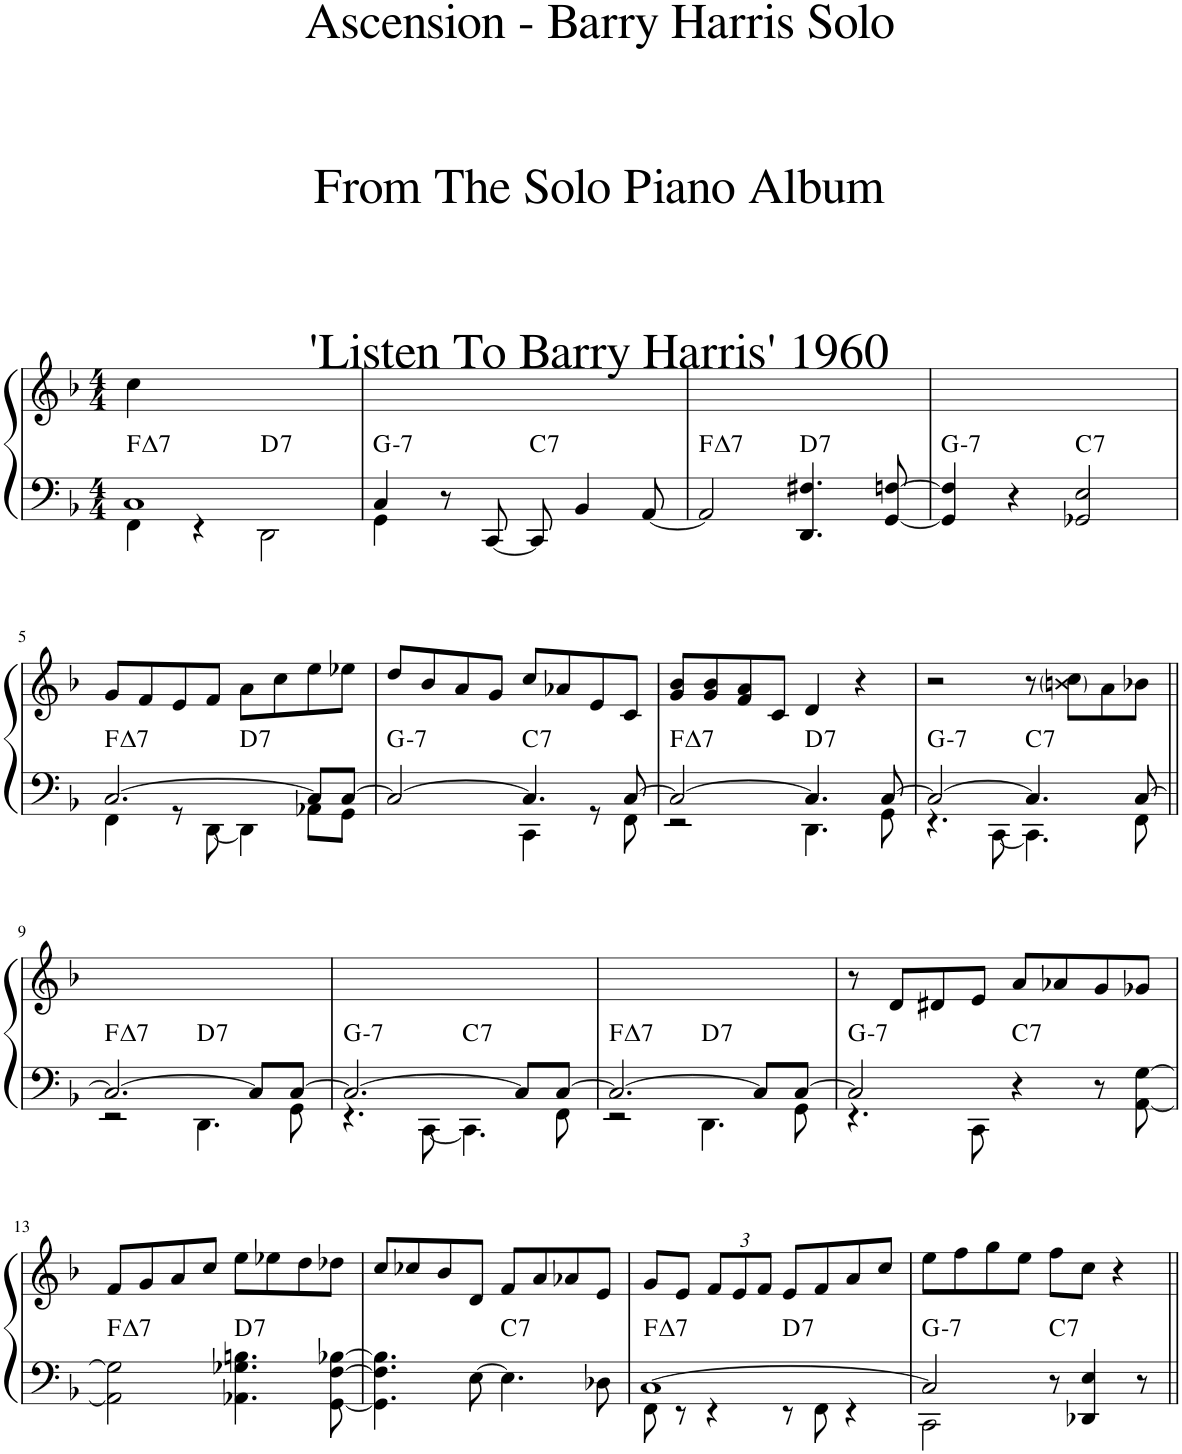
**kern	**kern	**harte
*part1	*part1	*part1
*staff2	*staff1	*
*I"Piano	*	*
*I'Pno.	*	*
*clefF4	*clefG2	*
*k[b-]	*k[b-]	*
*M4/4	*M4/4	*
=1	=1	=1
*^	*	*
!	!	!	!LO:H:kt=7
1C	4FF\	4cc\	F:maj7
.	4r	4ryy	.
!	!	!	!LO:H:kt=7
.	2DD\	2ryy	D:7
=2	=2	=2	=2
!	!	!	!LO:H:kt=7
*	*	*^	*
4C/	4GG\	1ryy	2ryy	G:min7
8r	2.ryy	.	.	.
[8CC/	.	.	.	.
!	!	!	!	!LO:H:kt=7
8CC/]	.	.	2ryy	C:7
4BB-/	.	.	.	.
[8AA/	.	.	.	.
*v	*v	*	*	*
=3	=3	=3	=3
!	!	!	!LO:H:kt=7
2AA/]	1ryy	2ryy	F:maj7
!	!	!	!LO:H:kt=7
4.DD/ 4.F#X/	.	2ryy	D:7
[8GG/ [8Fn/	.	.	.
=4	=4	=4	=4
!	!	!	!LO:H:kt=7
4GG/] 4F/]	1ryy	2ryy	G:min7
4r	.	.	.
!	!	!	!LO:H:kt=7
2GG-X/ 2E/	.	2ryy	C:7
!!LO:LB:g=z
=5	=5	=5	=5
*^	*	*	*
!	!	!	!	!LO:H:kt=7
*	*	*v	*v	*
[2.C/	4FF\	8g/L	F:maj7
.	.	8f/	.
.	8r	8e/	.
.	[8DD\	8f/J	.
!	!	!	!LO:H:kt=7
.	4DD\]	8a\L	D:7
.	.	8cc\	.
8C/L]	8AA-X\L	8ee\	.
[8C/J	8GG\J	8ee-X\J	.
=6	=6	=6	=6
!	!	!	!LO:H:kt=7
2C/_	2ryy	8dd/L	G:min7
.	.	8b-/	.
.	.	8a/	.
.	.	8g/J	.
!	!	!	!LO:H:kt=7
4.C/]	4CC\	8cc/L	C:7
.	.	8a-X/	.
.	8r	8e/	.
[8C/	8FF\	8c/J	.
=7	=7	=7	=7
!	!	!	!LO:H:kt=7
2C/_	2r	8g/ 8b-/L	F:maj7
.	.	8g/ 8b-/	.
.	.	8f/ 8a/	.
.	.	8c/J	.
!	!	!	!LO:H:kt=7
4.C/]	4.DD\	4d/	D:7
.	.	4r	.
[8C/	8GG\	.	.
=8	=8	=8	=8
!	!	!	!LO:H:kt=7
2C/_	4.r	2r	G:min7
.	[8CC\	.	.
!	!	!	!LO:H:kt=7
4.C/]	4.CC\]	8r	C:7
.	.	8bn\ 8cc\L	.
.	.	8a\	.
[8C/	8FF\	8b-X\J	.
!!LO:LB:g=z
=9||	=9||	=9||	=9||
!	!	!	!LO:H:kt=7
*	*	*^	*
2.C/_	2r	1ryy	2ryy	F:maj7
!	!	!	!	!LO:H:kt=7
.	4.DD\	.	2ryy	D:7
8C/L]	.	.	.	.
[8C/J	8GG\	.	.	.
=10	=10	=10	=10	=10
!	!	!	!	!LO:H:kt=7
2.C/_	4.r	1ryy	2ryy	G:min7
.	[8CC\	.	.	.
!	!	!	!	!LO:H:kt=7
.	4.CC\]	.	2ryy	C:7
8C/L]	.	.	.	.
[8C/J	8FF\	.	.	.
=11	=11	=11	=11	=11
!	!	!	!	!LO:H:kt=7
2.C/_	2r	1ryy	2ryy	F:maj7
!	!	!	!	!LO:H:kt=7
.	4.DD\	.	2ryy	D:7
8C/L]	.	.	.	.
[8C/J	8GG\	.	.	.
=12	=12	=12	=12	=12
!	!	!	!	!LO:H:kt=7
*	*	*v	*v	*
2C/]	4.r	8r	G:min7
.	.	8d/L	.
.	.	8d#X/	.
.	8CC\	8e/J	.
!	!	!	!LO:H:kt=7
4r	2ryy	8a/L	C:7
.	.	8a-X/	.
8r	.	8g/	.
[8AA\ [8G\	.	8g-X/J	.
*v	*v	*	*
!!LO:LB:g=z
=13	=13	=13
!	!	!LO:H:kt=7
2AA\] 2G\]	8f/L	F:maj7
.	8g/	.
.	8a/	.
.	8cc/J	.
!	!	!LO:H:kt=7
4.AA-X\ 4.G-X\ 4.Bn\	8ee\L	D:7
.	8ee-X\	.
.	8dd\	.
[8GG\ [8F\ [8B-X\	8dd-X\J	.
=14	=14	=14
4.GG\] 4.F\] 4.B-\]	8cc/L	.
.	8cc-X/	.
.	8b-/	.
[8E\	8d/J	.
!	!	!LO:H:kt=7
4.E\]	8f/L	C:7
.	8a/	.
.	8a-X/	.
8D-X\	8e/J	.
=15	=15	=15
*^	*	*
!	!	!	!LO:H:kt=7
[1C	8FF\	8g/L	F:maj7
.	8r	8e/J	.
*	*	*Xbrackettup	*
.	4r	12f/L	.
.	.	12e/	.
.	.	12f/J	.
!	!	!	!LO:H:kt=7
.	8r	8e/L	D:7
.	8FF\	8f/	.
.	4r	8a/	.
.	.	8cc/J	.
=16	=16	=16	=16
!	!	!	!LO:H:kt=7
2C/]	2CC\	8ee\L	G:min7
.	.	8ff\	.
.	.	8gg\	.
.	.	8ee\J	.
!	!	!	!LO:H:kt=7
8r	2ryy	8ff\L	C:7
4DD-X/ 4E/	.	8cc\J	.
.	.	4r	.
8r	.	.	.
*v	*v	*	*
=||	=||	=||
*-	*-	*-
